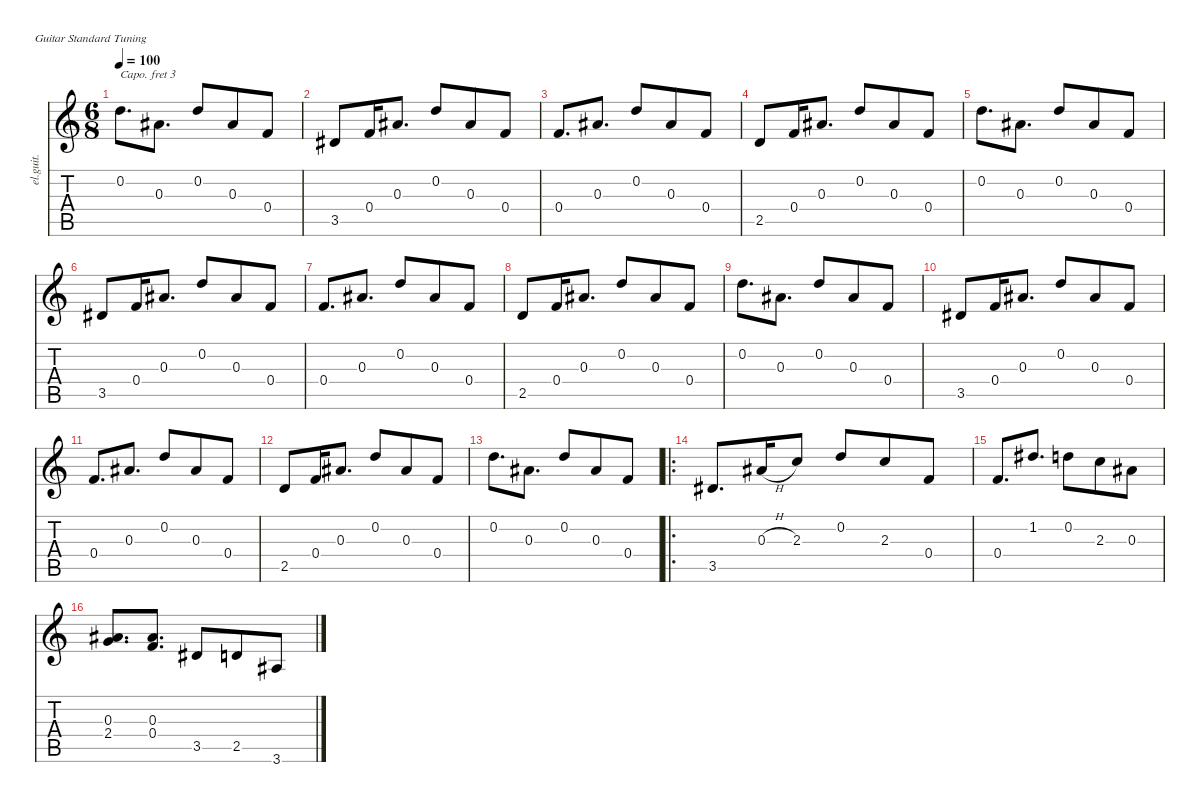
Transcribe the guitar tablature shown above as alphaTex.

\defaultSystemsLayout 4
\hideDynamics
\bracketExtendMode nobrackets
\otherSystemsTrackNameOrientation horizontal
\track ("Guitar 1" "el.guit.") {instrument electricguitarclean}
\staff {score tabs}
\capo 3
\tuning (E4 B3 G3 D3 A2 E2)
\ts (6 8)
\tempo 100
\clef g2
\ks c
0.2.8{d dy mf} 0.3.8{d} 0.2.8 0.3.8 0.4.8 |
3.5.8 0.4.16 0.3.8{d} 0.2.8 0.3.8 0.4.8 |
0.4.8{d} 0.3.8{d} 0.2.8 0.3.8 0.4.8 |
2.5.8 0.4.16 0.3.8{d} 0.2.8 0.3.8 0.4.8 |
0.2.8{d} 0.3.8{d} 0.2.8 0.3.8 0.4.8 |
3.5.8 0.4.16 0.3.8{d} 0.2.8 0.3.8 0.4.8 |
0.4.8{d} 0.3.8{d} 0.2.8 0.3.8 0.4.8 |
2.5.8 0.4.16 0.3.8{d} 0.2.8 0.3.8 0.4.8 |
0.2.8{d} 0.3.8{d} 0.2.8 0.3.8 0.4.8 |
3.5.8 0.4.16 0.3.8{d} 0.2.8 0.3.8 0.4.8 |
0.4.8{d} 0.3.8{d} 0.2.8 0.3.8 0.4.8 |
2.5.8 0.4.16 0.3.8{d} 0.2.8 0.3.8 0.4.8 |
0.2.8{d} 0.3.8{d} 0.2.8 0.3.8 0.4.8 |
\ro
3.5.8{d} 0.3{h}.16 2.3.8 0.2.8 2.3.8 0.4.8 |
0.4.8{d} 1.2.8{d} 0.2.8 2.3.8 0.3.8 |
(2.4 0.3).8{d} (0.4 0.3).8{d} 3.5.8 2.5.8 3.6.8
